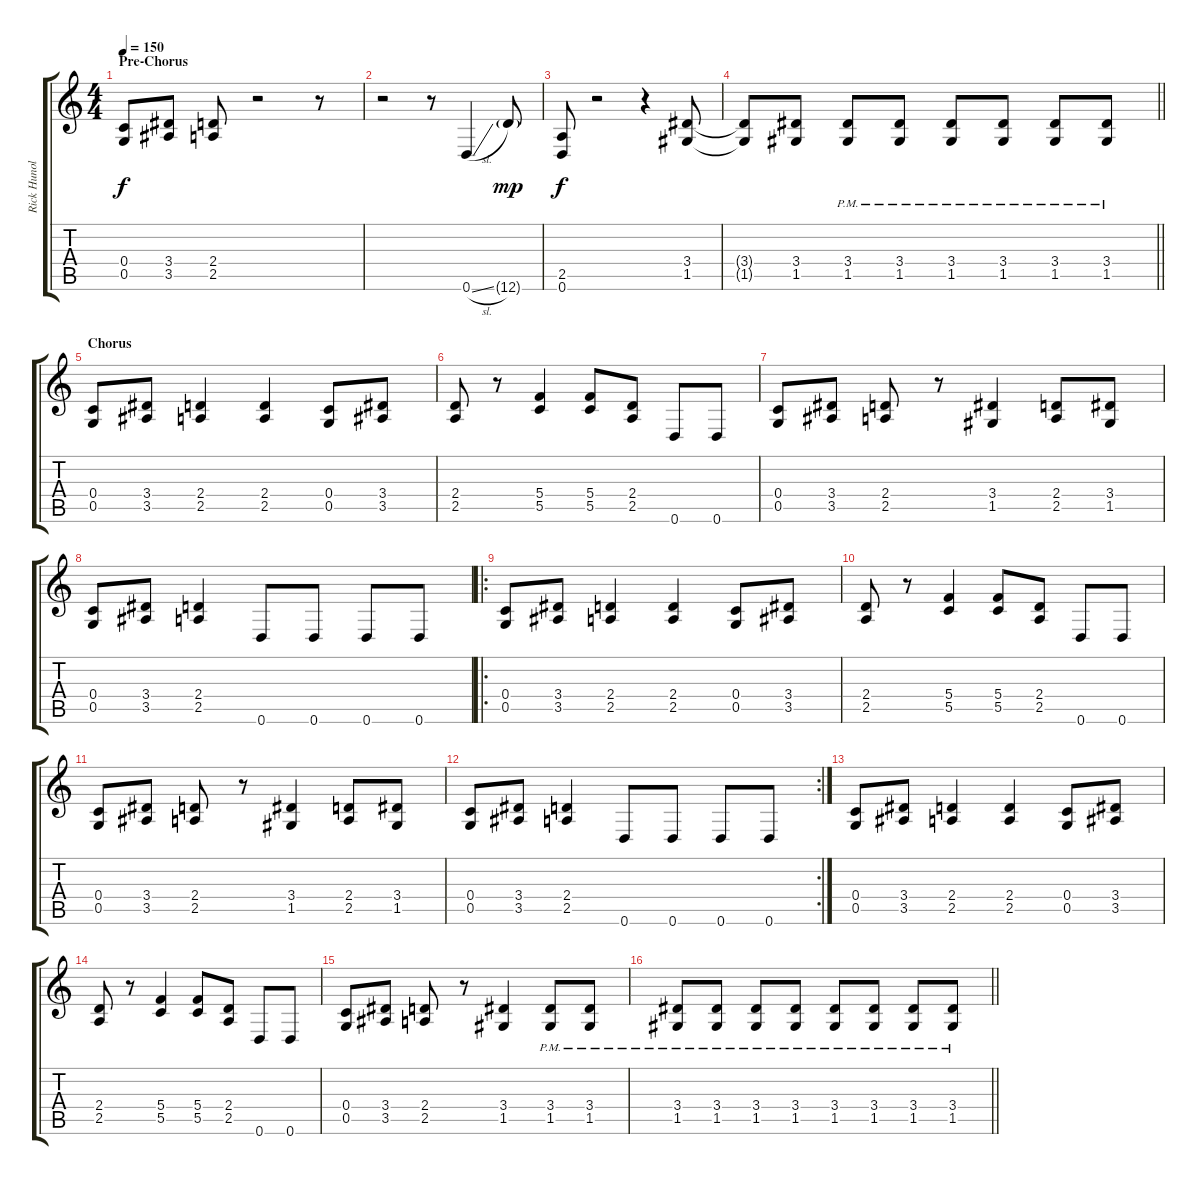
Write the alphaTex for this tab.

\track ("Rick Hunolt" "Rick Hunol") {instrument distortionguitar}
\staff {score tabs}
\tuning (D4 A3 F3 C3 G2 D2) {hide}
\ts (4 4)
\section ("" "Pre-Chorus")
\tempo 150
\clef g2
\ks c
(0.4 0.5).8{dy f} (3.4 3.5).8 (2.4 2.5).8 r.2 r.8 |
r.2 r.8 0.6{sl}.4 12.6{g}.8{dy mp} |
(2.5 0.6).8{dy f} r.2 r.4 (3.4 1.5).8 |
\barLineRight lightlight
(3.4{t} 1.5{t}).8 (3.4 1.5).8 (3.4{pm} 1.5{pm}).8 (3.4{pm} 1.5{pm}).8 (3.4{pm} 1.5{pm}).8 (3.4{pm} 1.5{pm}).8 (3.4{pm} 1.5{pm}).8 (3.4{pm} 1.5{pm}).8 |
\section ("" "Chorus")
(0.4 0.5).8 (3.4 3.5).8 (2.4 2.5).4 (2.4 2.5).4 (0.4 0.5).8 (3.4 3.5).8 |
(2.4 2.5).8 r.8 (5.4 5.5).4 (5.4 5.5).8 (2.4 2.5).8 0.6.8 0.6.8 |
(0.4 0.5).8 (3.4 3.5).8 (2.4 2.5).8 r.8 (3.4 1.5).4 (2.4 2.5).8 (3.4 1.5).8 |
(0.4 0.5).8 (3.4 3.5).8 (2.4 2.5).4 0.6.8 0.6.8 0.6.8 0.6.8 |
\ro
(0.4 0.5).8 (3.4 3.5).8 (2.4 2.5).4 (2.4 2.5).4 (0.4 0.5).8 (3.4 3.5).8 |
(2.4 2.5).8 r.8 (5.4 5.5).4 (5.4 5.5).8 (2.4 2.5).8 0.6.8 0.6.8 |
(0.4 0.5).8 (3.4 3.5).8 (2.4 2.5).8 r.8 (3.4 1.5).4 (2.4 2.5).8 (3.4 1.5).8 |
\rc 2
(0.4 0.5).8 (3.4 3.5).8 (2.4 2.5).4 0.6.8 0.6.8 0.6.8 0.6.8 |
(0.4 0.5).8 (3.4 3.5).8 (2.4 2.5).4 (2.4 2.5).4 (0.4 0.5).8 (3.4 3.5).8 |
(2.4 2.5).8 r.8 (5.4 5.5).4 (5.4 5.5).8 (2.4 2.5).8 0.6.8 0.6.8 |
(0.4 0.5).8 (3.4 3.5).8 (2.4 2.5).8 r.8 (3.4 1.5).4 (3.4{pm} 1.5{pm}).8 (3.4{pm} 1.5{pm}).8 |
\barLineRight lightlight
(3.4{pm} 1.5{pm}).8 (3.4{pm} 1.5{pm}).8 (3.4{pm} 1.5{pm}).8 (3.4{pm} 1.5{pm}).8 (3.4{pm} 1.5{pm}).8 (3.4{pm} 1.5{pm}).8 (3.4{pm} 1.5{pm}).8 (3.4{pm} 1.5{pm}).8
